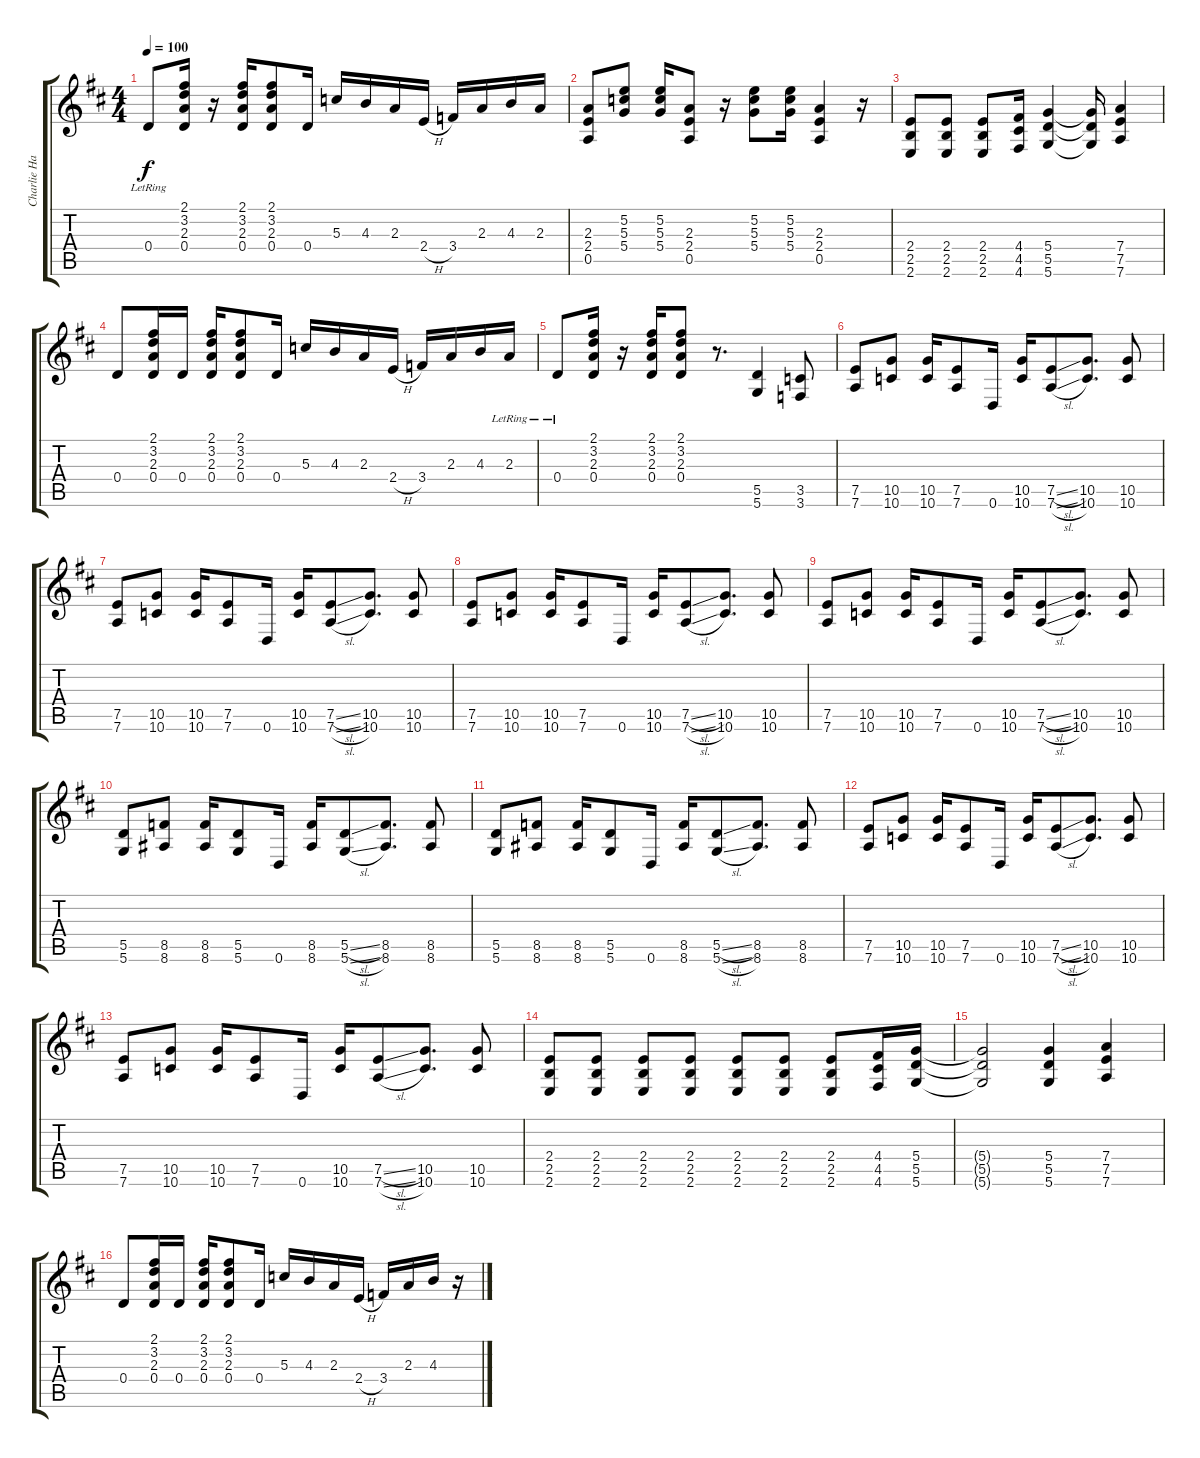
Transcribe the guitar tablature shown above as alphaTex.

\track ("Charlie Hargrett Guitar" "Charlie Ha") {instrument overdrivenguitar}
\staff {score tabs}
\tuning (E4 B3 G3 D3 A2 D2) {hide}
\ts (4 4)
\tempo 100
\clef g2
\ks d
0.4{lr}.8{dy f} (2.1 3.2 2.3 0.4).16 r.16 (2.1 3.2 2.3 0.4).16 (2.1 3.2 2.3 0.4).8 0.4.16 5.3.16 4.3.16 2.3.16 2.4{h}.16 3.4.16 2.3.16 4.3.16 2.3.16 |
(2.3 2.4 0.5).8 (5.2 5.3 5.4).8 (5.2 5.3 5.4).16 (2.3 2.4 0.5).8 r.16 (5.2 5.3 5.4).8 (5.2 5.3 5.4).16 (2.3 2.4 0.5).4 r.16 |
(2.4 2.5 2.6).8 (2.4 2.5 2.6).8 (2.4 2.5 2.6).8 (4.4 4.5 4.6).16 (5.4 5.5 5.6).4 (5.4{t} 5.5{t} 5.6{t}).16 (7.4 7.5 7.6).4 |
0.4.8 (2.1 3.2 2.3 0.4).16 0.4.16 (2.1 3.2 2.3 0.4).16 (2.1 3.2 2.3 0.4).8 0.4.16 5.3.16 4.3.16 2.3.16 2.4{h}.16 3.4.16 2.3.16 4.3.16 2.3{lr}.16 |
0.4{lr}.8 (2.1 3.2 2.3 0.4).16 r.16 (2.1 3.2 2.3 0.4).16 (2.1 3.2 2.3 0.4).8 r.8{d} (5.5 5.6).4 (3.5 3.6).8 |
(7.5 7.6).8{volume 9 instrument overdrivenguitar} (10.5 10.6).8 (10.5 10.6).16 (7.5 7.6).8 0.6.16 (10.5 10.6).16 (7.5{sl} 7.6{sl}).8 (10.5 10.6).8{d} (10.5 10.6).8 |
(7.5 7.6).8 (10.5 10.6).8 (10.5 10.6).16 (7.5 7.6).8 0.6.16 (10.5 10.6).16 (7.5{sl} 7.6{sl}).8 (10.5 10.6).8{d} (10.5 10.6).8 |
(7.5 7.6).8 (10.5 10.6).8 (10.5 10.6).16 (7.5 7.6).8 0.6.16 (10.5 10.6).16 (7.5{sl} 7.6{sl}).8 (10.5 10.6).8{d} (10.5 10.6).8 |
(7.5 7.6).8 (10.5 10.6).8 (10.5 10.6).16 (7.5 7.6).8 0.6.16 (10.5 10.6).16 (7.5{sl} 7.6{sl}).8 (10.5 10.6).8{d} (10.5 10.6).8 |
(5.5 5.6).8 (8.5 8.6).8 (8.5 8.6).16 (5.5 5.6).8 0.6.16 (8.5 8.6).16 (5.5{sl} 5.6{sl}).8 (8.5 8.6).8{d} (8.5 8.6).8 |
(5.5 5.6).8 (8.5 8.6).8 (8.5 8.6).16 (5.5 5.6).8 0.6.16 (8.5 8.6).16 (5.5{sl} 5.6{sl}).8 (8.5 8.6).8{d} (8.5 8.6).8 |
(7.5 7.6).8 (10.5 10.6).8 (10.5 10.6).16 (7.5 7.6).8 0.6.16 (10.5 10.6).16 (7.5{sl} 7.6{sl}).8 (10.5 10.6).8{d} (10.5 10.6).8 |
(7.5 7.6).8 (10.5 10.6).8 (10.5 10.6).16 (7.5 7.6).8 0.6.16 (10.5 10.6).16 (7.5{sl} 7.6{sl}).8 (10.5 10.6).8{d} (10.5 10.6).8 |
(2.4 2.5 2.6).8{volume 12 instrument overdrivenguitar} (2.4 2.5 2.6).8 (2.4 2.5 2.6).8 (2.4 2.5 2.6).8 (2.4 2.5 2.6).8 (2.4 2.5 2.6).8 (2.4 2.5 2.6).8 (4.4 4.5 4.6).16 (5.4 5.5 5.6).16 |
(5.4{t} 5.5{t} 5.6{t}).2 (5.4 5.5 5.6).4 (7.4 7.5 7.6).4 |
0.4.8 (2.1 3.2 2.3 0.4).16 0.4.16 (2.1 3.2 2.3 0.4).16 (2.1 3.2 2.3 0.4).8 0.4.16 5.3.16 4.3.16 2.3.16 2.4{h}.16 3.4.16 2.3.16 4.3.16 r.16
